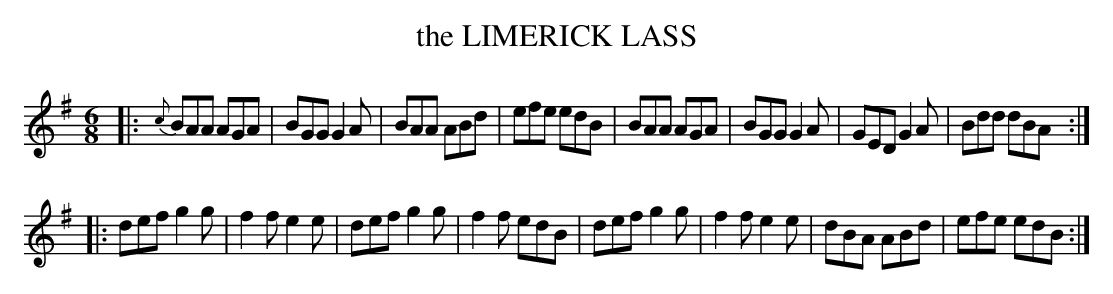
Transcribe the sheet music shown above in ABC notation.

X:1
T: the LIMERICK LASS
M: 6/8
L: 1/8
K: G
|: {c}\
BAA AGA | BGG G2A | BAA ABd | efe edB |\
BAA AGA | BGG G2A | GED G2A | Bdd dBA :|
|:\
def g2g | f2f e2e | def g2g | f2f edB |\
def g2g | f2f e2e | dBA ABd | efe edB :|
